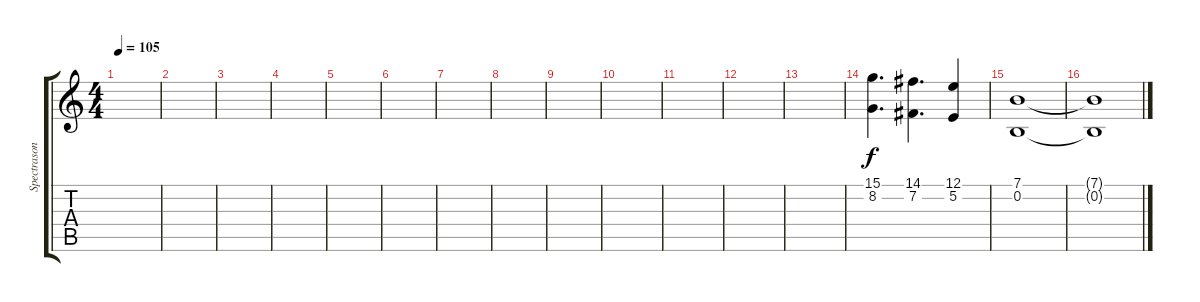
\track ("Spectrasonics Omnisphere" "Spectrason") {instrument synthstrings1}
\staff {score tabs}
\tuning (E4 B3 G3 D3 A2 E2) {hide}
\ts (4 4)
\tempo 105
\clef g2
\ks c
|
|
|
|
|
|
|
|
|
|
|
|
|
(15.1 8.2).4{d} (14.1 7.2).4{d} (12.1 5.2).4 |
(7.1 0.2).1 |
(7.1{t} 0.2{t}).1
